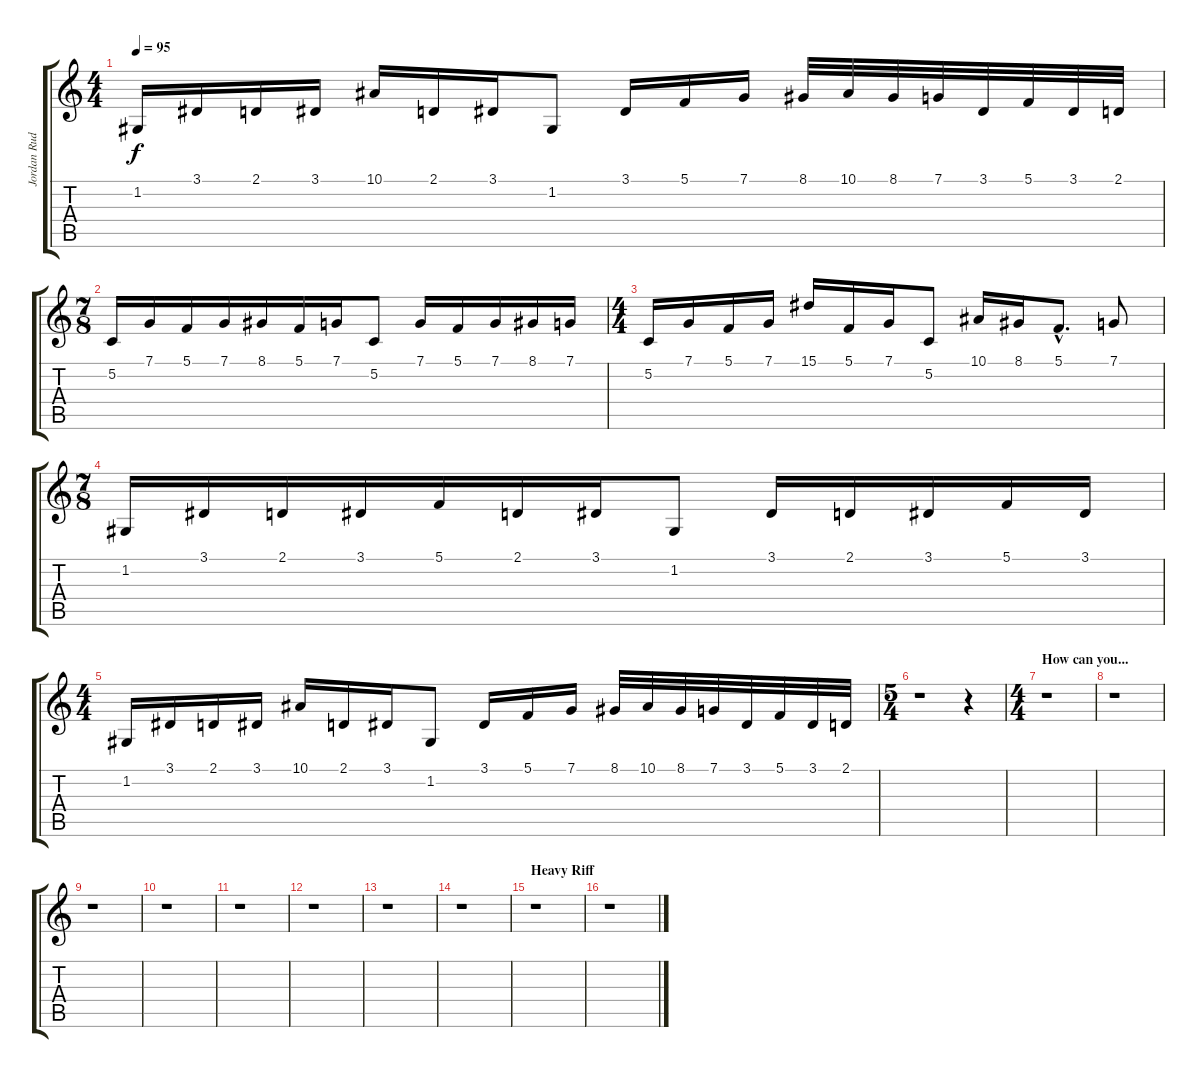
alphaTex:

\track ("Jordan Rudess" "Jordan Rud") {instrument lead1square}
\staff {score tabs}
\tuning (C4 G3 Eb3 Bb2 F2 C2) {hide}
\ts (4 4)
\tempo 95
\clef g2
\ks c
1.2.16{dy f} 3.1.16 2.1.16 3.1.16 10.1.16 2.1.16 3.1.16 1.2.8 3.1.16 5.1.16 7.1.16 8.1.32 10.1.32 8.1.32 7.1.32 3.1.32 5.1.32 3.1.32 2.1.32 |
\ts (7 8)
5.2.16{volume 11 balance 8} 7.1.16 5.1.16 7.1.16 8.1.16 5.1.16 7.1.16 5.2.8 7.1.16 5.1.16 7.1.16 8.1.16 7.1.16 |
\ts (4 4)
5.2.16 7.1.16 5.1.16 7.1.16 15.1.16 5.1.16 7.1.16 5.2.8 10.1.16 8.1.16 5.1{hac}.8{d} 7.1.8 |
\ts (7 8)
1.2.16{volume 11} 3.1.16 2.1.16 3.1.16 5.1.16 2.1.16 3.1.16 1.2.8 3.1.16 2.1.16 3.1.16 5.1.16 3.1.16 |
\ts (4 4)
1.2.16 3.1.16 2.1.16 3.1.16 10.1.16 2.1.16 3.1.16 1.2.8 3.1.16 5.1.16 7.1.16 8.1.32 10.1.32 8.1.32 7.1.32 3.1.32 5.1.32 3.1.32 2.1.32 |
\ts (5 4)
r.1 r.4 |
\ts (4 4)
\section ("" "How can you...")
r.1 |
r.1 |
r.1 |
r.1 |
r.1 |
r.1 |
r.1 |
r.1 |
\section ("" "Heavy Riff")
r.1 |
r.1
